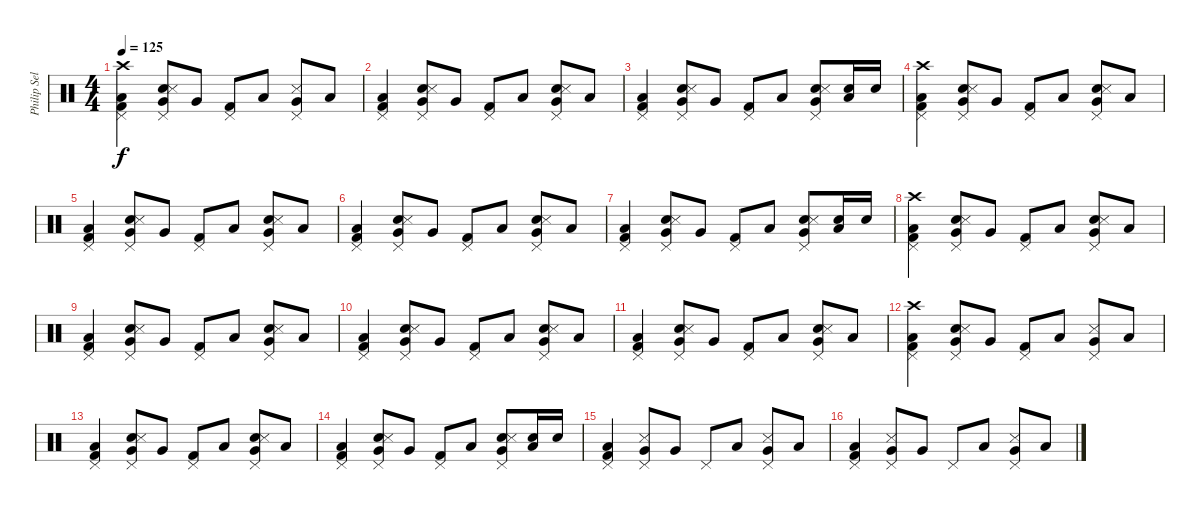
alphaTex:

\track ("Philip Selway" "Philip Sel") {instrument percussion}
\staff {score}
\articulation defaults
\ts (4 4)
\tempo 125
\clef neutral
\ks c
("Crash high (hit)" "Pedal Hi-Hat (hit)" "Low Floor Tom (hit)" "Kick (hit) 2").4{dy f} ("Pedal Hi-Hat (hit)" "Electric Snare (hit)" "Snare (side stick) 3" "Very Low Tom (hit)").8 "Very Low Tom (hit)".8 ("Pedal Hi-Hat (hit)" "Kick (hit) 2").8 "Low Floor Tom (hit)".8 ("Pedal Hi-Hat (hit)" "Snare (side stick) 3" "Very Low Tom (hit)").8 "Low Floor Tom (hit)".8 |
("Pedal Hi-Hat (hit)" "Low Floor Tom (hit)" "Kick (hit) 2").4 ("Pedal Hi-Hat (hit)" "Electric Snare (hit)" "Snare (side stick) 3" "Very Low Tom (hit)").8 "Very Low Tom (hit)".8 ("Pedal Hi-Hat (hit)" "Kick (hit) 2").8 "Low Floor Tom (hit)".8 ("Pedal Hi-Hat (hit)" "Electric Snare (hit)" "Snare (side stick) 3" "Very Low Tom (hit)").8 "Low Floor Tom (hit)".8 |
("Pedal Hi-Hat (hit)" "Low Floor Tom (hit)" "Kick (hit) 2").4 ("Pedal Hi-Hat (hit)" "Electric Snare (hit)" "Snare (side stick) 3" "Very Low Tom (hit)").8 "Very Low Tom (hit)".8 ("Pedal Hi-Hat (hit)" "Kick (hit) 2").8 "Low Floor Tom (hit)".8 ("Pedal Hi-Hat (hit)" "Electric Snare (hit)" "Snare (side stick) 3" "Very Low Tom (hit)").8 ("Electric Snare (hit)" "Low Floor Tom (hit)").16 "Electric Snare (hit)".16 |
("Crash high (hit)" "Pedal Hi-Hat (hit)" "Low Floor Tom (hit)" "Kick (hit) 2").4 ("Pedal Hi-Hat (hit)" "Electric Snare (hit)" "Snare (side stick) 3" "Very Low Tom (hit)").8 "Very Low Tom (hit)".8 ("Pedal Hi-Hat (hit)" "Kick (hit) 2").8 "Low Floor Tom (hit)".8 ("Pedal Hi-Hat (hit)" "Electric Snare (hit)" "Snare (side stick) 3" "Very Low Tom (hit)").8 "Low Floor Tom (hit)".8 |
("Pedal Hi-Hat (hit)" "Low Floor Tom (hit)" "Kick (hit) 2").4 ("Pedal Hi-Hat (hit)" "Electric Snare (hit)" "Snare (side stick) 3" "Very Low Tom (hit)").8 "Very Low Tom (hit)".8 ("Pedal Hi-Hat (hit)" "Kick (hit) 2").8 "Low Floor Tom (hit)".8 ("Pedal Hi-Hat (hit)" "Electric Snare (hit)" "Snare (side stick) 3" "Very Low Tom (hit)").8 "Low Floor Tom (hit)".8 |
("Pedal Hi-Hat (hit)" "Low Floor Tom (hit)" "Kick (hit) 2").4 ("Pedal Hi-Hat (hit)" "Electric Snare (hit)" "Snare (side stick) 3" "Very Low Tom (hit)").8 "Very Low Tom (hit)".8 ("Pedal Hi-Hat (hit)" "Kick (hit) 2").8 "Low Floor Tom (hit)".8 ("Pedal Hi-Hat (hit)" "Electric Snare (hit)" "Snare (side stick) 3" "Very Low Tom (hit)").8 "Low Floor Tom (hit)".8 |
("Pedal Hi-Hat (hit)" "Low Floor Tom (hit)" "Kick (hit) 2").4 ("Pedal Hi-Hat (hit)" "Electric Snare (hit)" "Snare (side stick) 3" "Very Low Tom (hit)").8 "Very Low Tom (hit)".8 ("Pedal Hi-Hat (hit)" "Kick (hit) 2").8 "Low Floor Tom (hit)".8 ("Pedal Hi-Hat (hit)" "Electric Snare (hit)" "Snare (side stick) 3" "Very Low Tom (hit)").8 ("Electric Snare (hit)" "Low Floor Tom (hit)").16 "Electric Snare (hit)".16 |
("Crash high (hit)" "Pedal Hi-Hat (hit)" "Low Floor Tom (hit)" "Kick (hit) 2").4 ("Pedal Hi-Hat (hit)" "Electric Snare (hit)" "Snare (side stick) 3" "Very Low Tom (hit)").8 "Very Low Tom (hit)".8 ("Pedal Hi-Hat (hit)" "Kick (hit) 2").8 "Low Floor Tom (hit)".8 ("Pedal Hi-Hat (hit)" "Electric Snare (hit)" "Snare (side stick) 3" "Very Low Tom (hit)").8 "Low Floor Tom (hit)".8 |
("Pedal Hi-Hat (hit)" "Low Floor Tom (hit)" "Kick (hit) 2").4 ("Pedal Hi-Hat (hit)" "Electric Snare (hit)" "Snare (side stick) 3" "Very Low Tom (hit)").8 "Very Low Tom (hit)".8 ("Pedal Hi-Hat (hit)" "Kick (hit) 2").8 "Low Floor Tom (hit)".8 ("Pedal Hi-Hat (hit)" "Electric Snare (hit)" "Snare (side stick) 3" "Very Low Tom (hit)").8 "Low Floor Tom (hit)".8 |
("Pedal Hi-Hat (hit)" "Low Floor Tom (hit)" "Kick (hit) 2").4 ("Pedal Hi-Hat (hit)" "Electric Snare (hit)" "Snare (side stick) 3" "Very Low Tom (hit)").8 "Very Low Tom (hit)".8 ("Pedal Hi-Hat (hit)" "Kick (hit) 2").8 "Low Floor Tom (hit)".8 ("Pedal Hi-Hat (hit)" "Electric Snare (hit)" "Snare (side stick) 3" "Very Low Tom (hit)").8 "Low Floor Tom (hit)".8 |
("Pedal Hi-Hat (hit)" "Low Floor Tom (hit)" "Kick (hit) 2").4 ("Pedal Hi-Hat (hit)" "Electric Snare (hit)" "Snare (side stick) 3" "Very Low Tom (hit)").8 "Very Low Tom (hit)".8 ("Pedal Hi-Hat (hit)" "Kick (hit) 2").8 "Low Floor Tom (hit)".8 ("Pedal Hi-Hat (hit)" "Electric Snare (hit)" "Snare (side stick) 3" "Very Low Tom (hit)").8 "Low Floor Tom (hit)".8 |
("Crash high (hit)" "Pedal Hi-Hat (hit)" "Low Floor Tom (hit)" "Kick (hit) 2").4 ("Pedal Hi-Hat (hit)" "Electric Snare (hit)" "Snare (side stick) 3" "Very Low Tom (hit)").8 "Very Low Tom (hit)".8 ("Pedal Hi-Hat (hit)" "Kick (hit) 2").8 "Low Floor Tom (hit)".8 ("Pedal Hi-Hat (hit)" "Snare (side stick) 3" "Very Low Tom (hit)").8 "Low Floor Tom (hit)".8 |
("Pedal Hi-Hat (hit)" "Low Floor Tom (hit)" "Kick (hit) 2").4 ("Pedal Hi-Hat (hit)" "Electric Snare (hit)" "Snare (side stick) 3" "Very Low Tom (hit)").8 "Very Low Tom (hit)".8 ("Pedal Hi-Hat (hit)" "Kick (hit) 2").8 "Low Floor Tom (hit)".8 ("Pedal Hi-Hat (hit)" "Electric Snare (hit)" "Snare (side stick) 3" "Very Low Tom (hit)").8 "Low Floor Tom (hit)".8 |
("Pedal Hi-Hat (hit)" "Low Floor Tom (hit)" "Kick (hit) 2").4 ("Pedal Hi-Hat (hit)" "Electric Snare (hit)" "Snare (side stick) 3" "Very Low Tom (hit)").8 "Very Low Tom (hit)".8 ("Pedal Hi-Hat (hit)" "Kick (hit) 2").8 "Low Floor Tom (hit)".8 ("Pedal Hi-Hat (hit)" "Electric Snare (hit)" "Snare (side stick) 3" "Very Low Tom (hit)").8 ("Electric Snare (hit)" "Low Floor Tom (hit)").16 "Electric Snare (hit)".16 |
("Pedal Hi-Hat (hit)" "Low Floor Tom (hit)" "Kick (hit) 2").4 ("Pedal Hi-Hat (hit)" "Snare (side stick) 3" "Very Low Tom (hit)").8 "Very Low Tom (hit)".8 "Pedal Hi-Hat (hit)".8 "Low Floor Tom (hit)".8 ("Pedal Hi-Hat (hit)" "Snare (side stick) 3" "Very Low Tom (hit)").8 "Low Floor Tom (hit)".8 |
("Pedal Hi-Hat (hit)" "Low Floor Tom (hit)" "Kick (hit) 2").4 ("Pedal Hi-Hat (hit)" "Snare (side stick) 3" "Very Low Tom (hit)").8 "Very Low Tom (hit)".8 "Pedal Hi-Hat (hit)".8 "Low Floor Tom (hit)".8 ("Pedal Hi-Hat (hit)" "Snare (side stick) 3" "Very Low Tom (hit)").8 "Low Floor Tom (hit)".8
